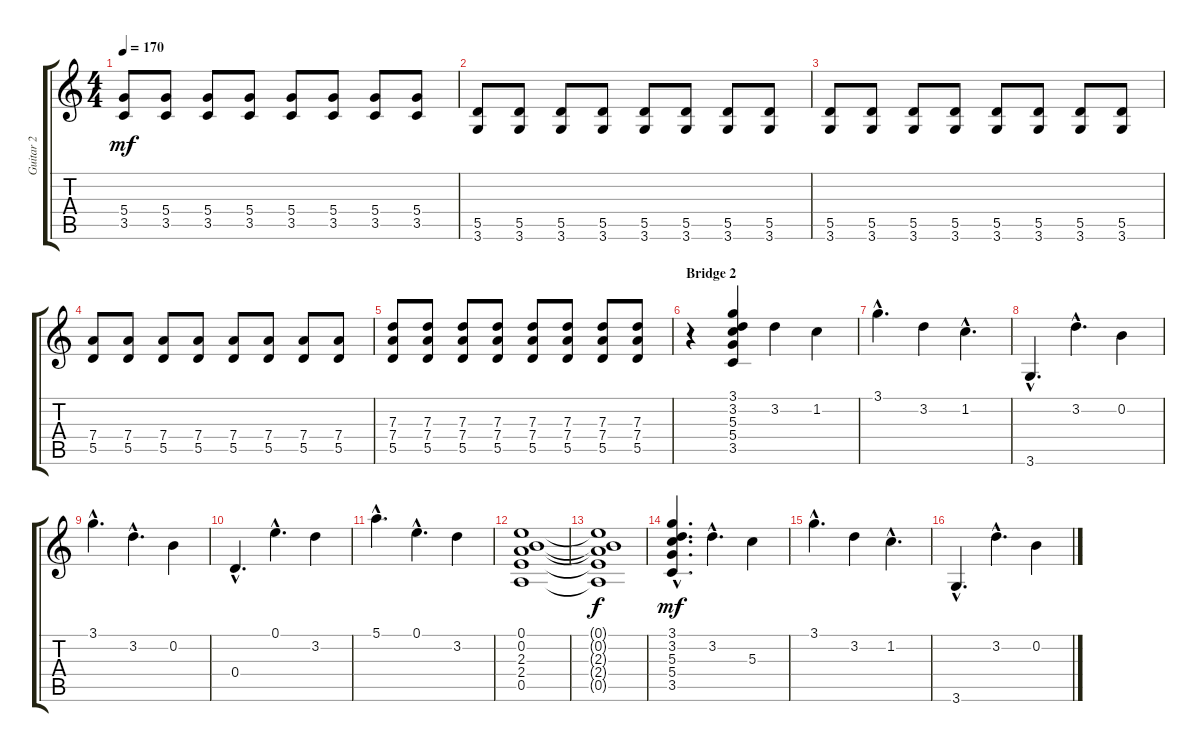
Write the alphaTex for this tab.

\track ("Guitar 2" "Guitar 2") {instrument distortionguitar}
\staff {score tabs}
\tuning (E4 B3 G3 D3 A2 E2) {hide}
\ts (4 4)
\tempo 170
\clef g2
\ks c
(5.4 3.5).8{dy mf} (5.4 3.5).8 (5.4 3.5).8 (5.4 3.5).8 (5.4 3.5).8 (5.4 3.5).8 (5.4 3.5).8 (5.4 3.5).8 |
(5.5 3.6).8 (5.5 3.6).8 (5.5 3.6).8 (5.5 3.6).8 (5.5 3.6).8 (5.5 3.6).8 (5.5 3.6).8 (5.5 3.6).8 |
(5.5 3.6).8 (5.5 3.6).8 (5.5 3.6).8 (5.5 3.6).8 (5.5 3.6).8 (5.5 3.6).8 (5.5 3.6).8 (5.5 3.6).8 |
(7.4 5.5).8 (7.4 5.5).8 (7.4 5.5).8 (7.4 5.5).8 (7.4 5.5).8 (7.4 5.5).8 (7.4 5.5).8 (7.4 5.5).8 |
(7.3 7.4 5.5).8 (7.3 7.4 5.5).8 (7.3 7.4 5.5).8 (7.3 7.4 5.5).8 (7.3 7.4 5.5).8 (7.3 7.4 5.5).8 (7.3 7.4 5.5).8 (7.3 7.4 5.5).8 |
\section ("" "Bridge 2")
r.4 (3.1 3.2 5.3 5.4 3.5).4 3.2.4 1.2.4 |
3.1{hac}.4{d} 3.2.4 1.2{hac}.4{d} |
3.6{hac}.4{d} 3.2{hac}.4{d} 0.2.4 |
3.1{hac}.4{d} 3.2{hac}.4{d} 0.2.4 |
0.4{hac}.4{d} 0.1{hac}.4{d} 3.2.4 |
5.1{hac}.4{d} 0.1{hac}.4{d} 3.2.4 |
(0.1 0.2 2.3 2.4 0.5).1 |
(0.1{t} 0.2{t} 2.3{t} 2.4{t} 0.5{t}).1{dy f} |
(3.1{hac} 3.2{hac} 5.3{hac} 5.4{hac} 3.5{hac}).4{d dy mf} 3.2{hac}.4{d} 5.3.4 |
3.1{hac}.4{d} 3.2.4 1.2{hac}.4{d} |
3.6{hac}.4{d} 3.2{hac}.4{d} 0.2.4
